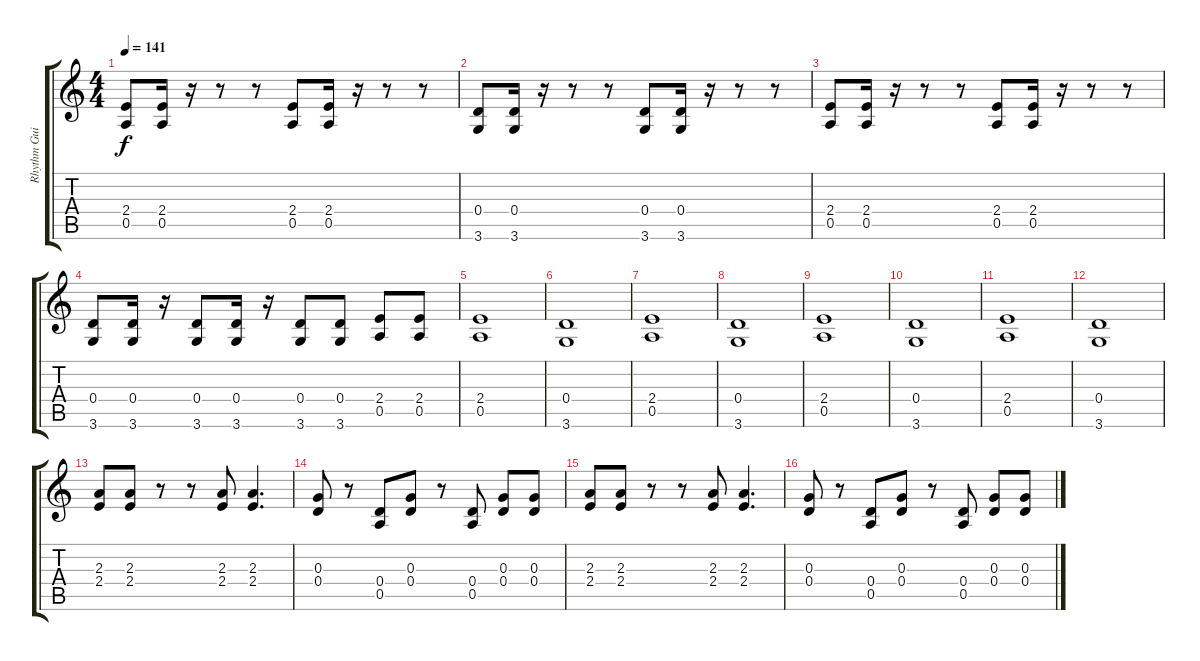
\track ("Rhythm Guitar" "Rhythm Gui") {instrument distortionguitar}
\staff {score tabs}
\tuning (E4 B3 G3 D3 A2 E2) {hide}
\ts (4 4)
\tempo 141
\clef g2
\ks c
(2.4 0.5).8{dy f instrument distortionguitar} (2.4 0.5).16 r.16 r.8 r.8 (2.4 0.5).8 (2.4 0.5).16 r.16 r.8 r.8 |
(0.4 3.6).8 (0.4 3.6).16 r.16 r.8 r.8 (0.4 3.6).8 (0.4 3.6).16 r.16 r.8 r.8 |
(2.4 0.5).8 (2.4 0.5).16 r.16 r.8 r.8 (2.4 0.5).8 (2.4 0.5).16 r.16 r.8 r.8 |
(0.4 3.6).8 (0.4 3.6).16 r.16 (0.4 3.6).8 (0.4 3.6).16 r.16 (0.4 3.6).8 (0.4 3.6).8 (2.4 0.5).8 (2.4 0.5).8 |
(2.4 0.5).1 |
(0.4 3.6).1 |
(2.4 0.5).1 |
(0.4 3.6).1 |
(2.4 0.5).1 |
(0.4 3.6).1 |
(2.4 0.5).1 |
(0.4 3.6).1 |
(2.3 2.4).8 (2.3 2.4).8 r.8 r.8 (2.3 2.4).8 (2.3 2.4).4{d} |
(0.3 0.4).8 r.8 (0.4 0.5).8 (0.3 0.4).8 r.8 (0.4 0.5).8 (0.3 0.4).8 (0.3 0.4).8 |
(2.3 2.4).8 (2.3 2.4).8 r.8 r.8 (2.3 2.4).8 (2.3 2.4).4{d} |
(0.3 0.4).8 r.8 (0.4 0.5).8 (0.3 0.4).8 r.8 (0.4 0.5).8 (0.3 0.4).8 (0.3 0.4).8
